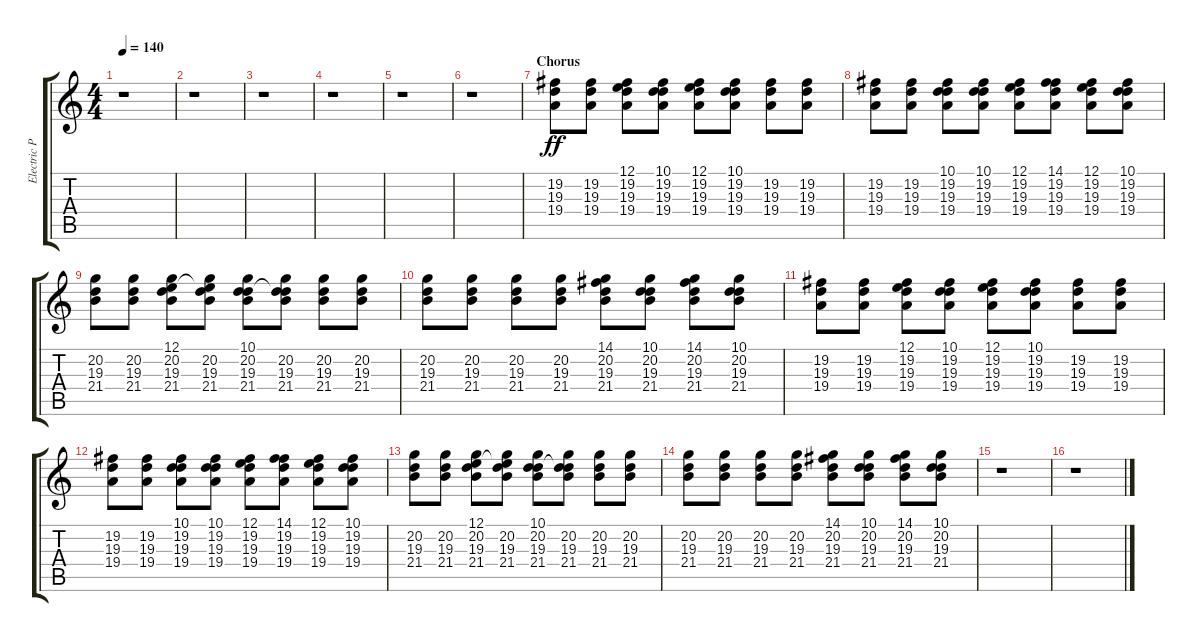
\track ("Electric Piano" "Electric P") {instrument brightacousticpiano}
\staff {score tabs}
\tuning (E4 B3 G3 D3 A2 E2) {hide}
\ts (4 4)
\tempo 140
\clef g2
\ks c
r.1{dy fff} |
r.1 |
r.1 |
r.1 |
r.1 |
r.1 |
\section ("" "Chorus")
(19.2 19.3 19.4).8{dy ff} (19.2 19.3 19.4).8 (12.1 19.2 19.3 19.4).8 (10.1 19.2 19.3 19.4).8 (12.1 19.2 19.3 19.4).8 (10.1 19.2 19.3 19.4).8 (19.2 19.3 19.4).8 (19.2 19.3 19.4).8 |
(19.2 19.3 19.4).8 (19.2 19.3 19.4).8 (10.1 19.2 19.3 19.4).8 (10.1 19.2 19.3 19.4).8 (12.1 19.2 19.3 19.4).8 (14.1 19.2 19.3 19.4).8 (12.1 19.2 19.3 19.4).8 (10.1 19.2 19.3 19.4).8 |
(20.2 19.3 21.4).8 (20.2 19.3 21.4).8 (12.1 20.2 19.3 21.4).8 (12.1{t} 20.2 19.3 21.4).8 (10.1 20.2 19.3 21.4).8 (10.1{t} 20.2 19.3 21.4).8 (20.2 19.3 21.4).8 (20.2 19.3 21.4).8 |
(20.2 19.3 21.4).8 (20.2 19.3 21.4).8 (20.2 19.3 21.4).8 (20.2 19.3 21.4).8 (14.1 20.2 19.3 21.4).8 (10.1 20.2 19.3 21.4).8 (14.1 20.2 19.3 21.4).8 (10.1 20.2 19.3 21.4).8 |
(19.2 19.3 19.4).8 (19.2 19.3 19.4).8 (12.1 19.2 19.3 19.4).8 (10.1 19.2 19.3 19.4).8 (12.1 19.2 19.3 19.4).8 (10.1 19.2 19.3 19.4).8 (19.2 19.3 19.4).8 (19.2 19.3 19.4).8 |
(19.2 19.3 19.4).8 (19.2 19.3 19.4).8 (10.1 19.2 19.3 19.4).8 (10.1 19.2 19.3 19.4).8 (12.1 19.2 19.3 19.4).8 (14.1 19.2 19.3 19.4).8 (12.1 19.2 19.3 19.4).8 (10.1 19.2 19.3 19.4).8 |
(20.2 19.3 21.4).8 (20.2 19.3 21.4).8 (12.1 20.2 19.3 21.4).8 (12.1{t} 20.2 19.3 21.4).8 (10.1 20.2 19.3 21.4).8 (10.1{t} 20.2 19.3 21.4).8 (20.2 19.3 21.4).8 (20.2 19.3 21.4).8 |
(20.2 19.3 21.4).8 (20.2 19.3 21.4).8 (20.2 19.3 21.4).8 (20.2 19.3 21.4).8 (14.1 20.2 19.3 21.4).8 (10.1 20.2 19.3 21.4).8 (14.1 20.2 19.3 21.4).8 (10.1 20.2 19.3 21.4).8 |
r.1 |
r.1
